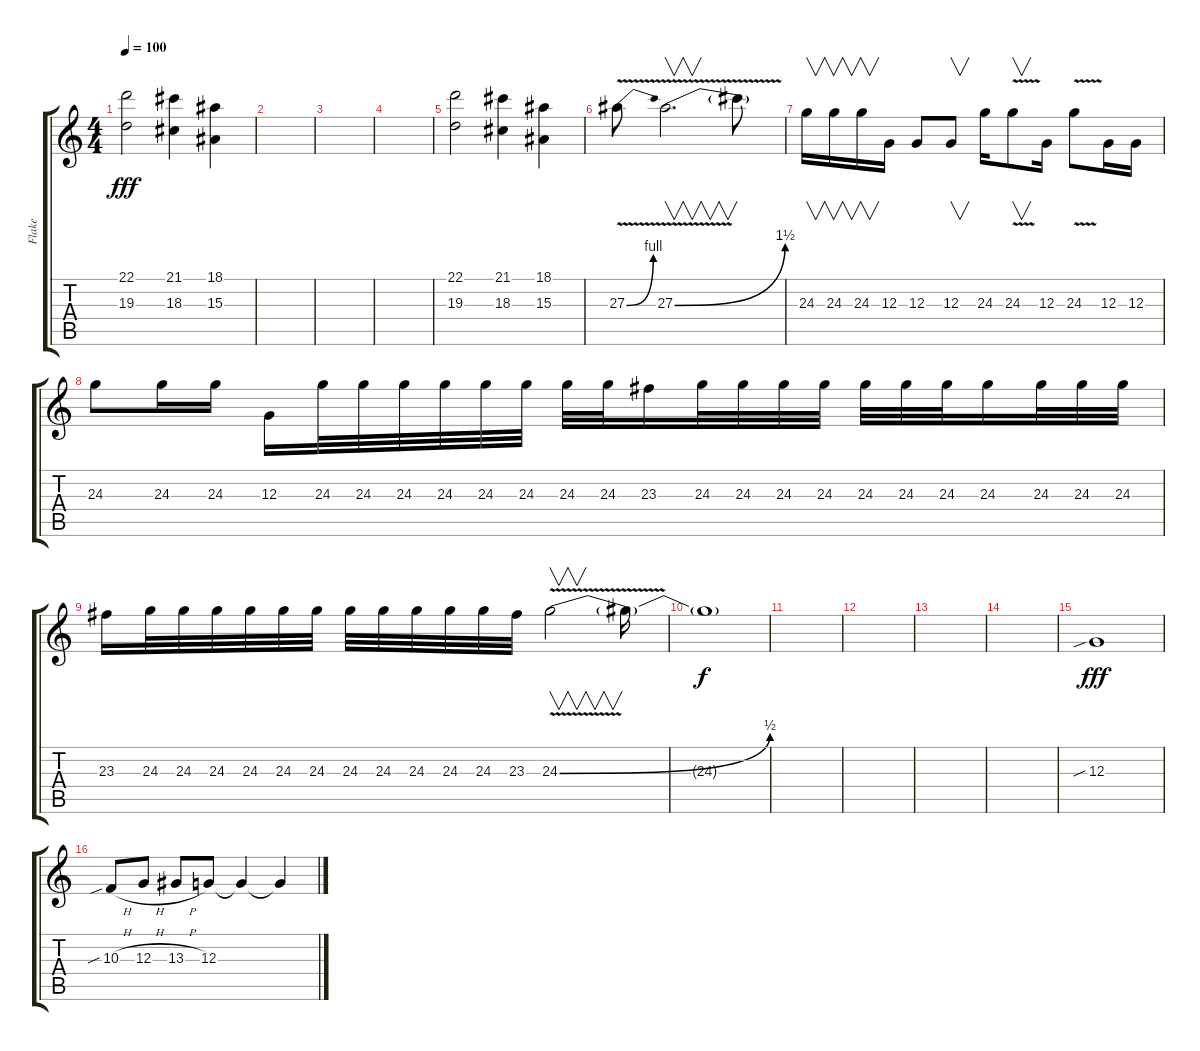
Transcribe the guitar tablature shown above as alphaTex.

\track ("Flake" "Flake") {instrument glockenspiel}
\staff {score tabs}
\tuning (E4 B3 G3 D3 A2 E2) {hide}
\ts (4 4)
\tempo 100
\clef g2
\ks c
(22.1 19.3).2{dy fff instrument stringensemble1} (21.1 18.3).4 (18.1 15.3).4 |
|
|
|
(22.1 19.3).2{instrument stringensemble1} (21.1 18.3).4 (18.1 15.3).4 |
27.3{be (bend 0 0 60 4) v}.8{volume 16 instrument fx7echoes} 27.3{be (bend 0 0 60 6) v}.2{v d} 27.3{t}.8 |
24.3.16{v} 24.3.16{v} 24.3.16{v} 12.3.16 12.3.8 12.3.8{v} 24.3.16 24.3{v}.8{v} 12.3.16 24.3{v}.8 12.3.16 12.3.16 |
24.3.8 24.3.16 24.3.16 12.3.16 24.3.32 24.3.32 24.3.32 24.3.32 24.3.32 24.3.32 24.3.32 24.3.32 23.3.16 24.3.32 24.3.32 24.3.32 24.3.32 24.3.32 24.3.32 24.3.32 24.3.16 24.3.32 24.3.32 24.3.32 |
23.3.16 24.3.32 24.3.32 24.3.32 24.3.32 24.3.32 24.3.32 24.3.32 24.3.32 24.3.32 24.3.32 24.3.32 23.3.32 24.3{be (bend 0 0 60 2) v}.2{v volume 0} 24.3{t}.16 |
24.3{t}.1{dy f} |
|
|
|
|
12.3{sib}.1{dy fff instrument fx7echoes} |
10.3{sib h}.8 12.3{h}.8 13.3{h}.8 12.3.8 12.3{t}.4 12.3{t}.4
